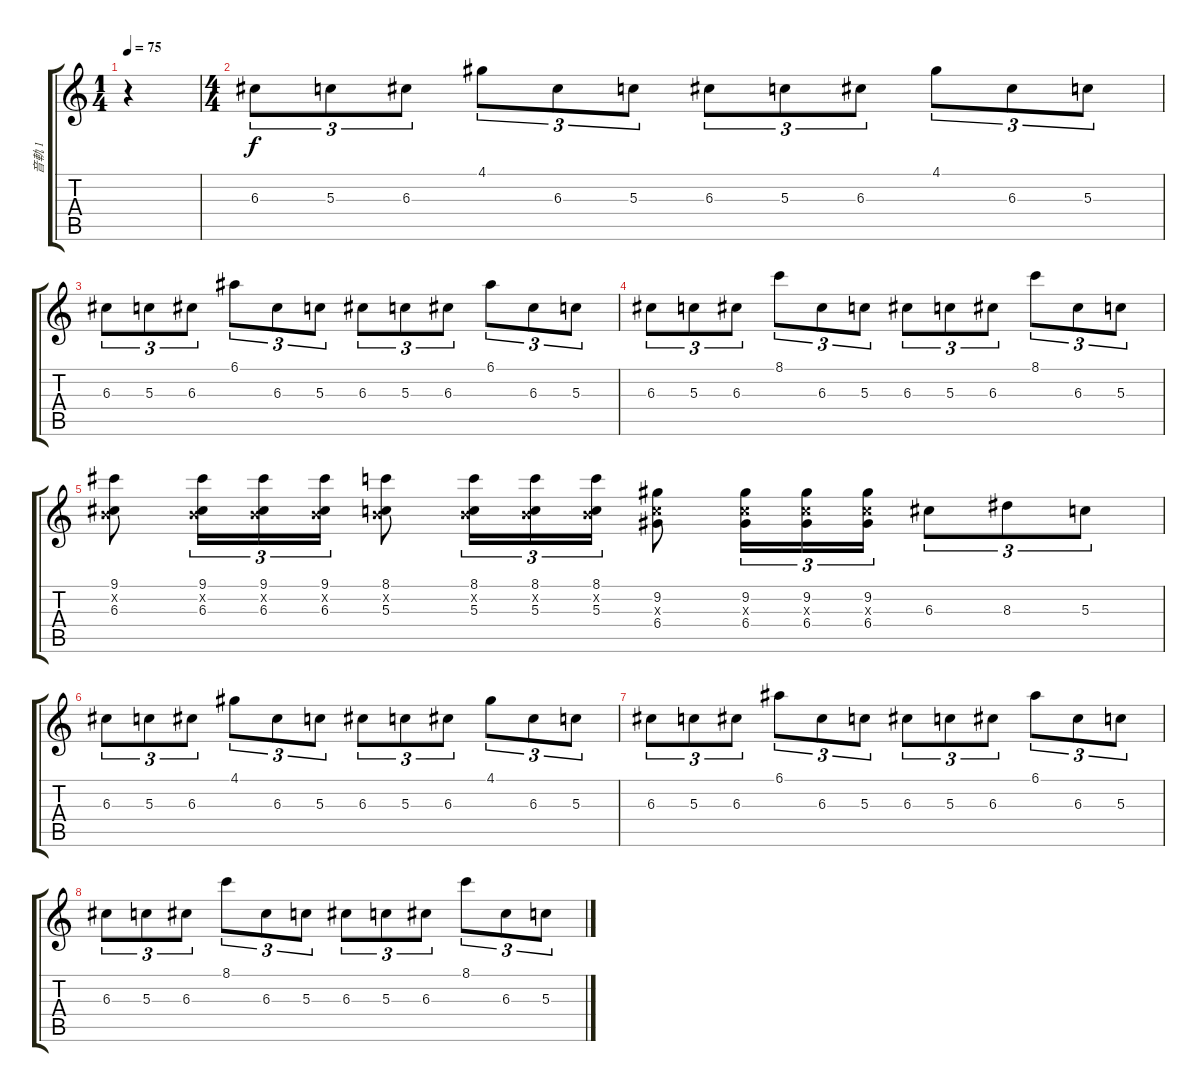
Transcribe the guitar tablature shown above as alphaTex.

\track ("音軌 1" "音軌 1") {instrument acousticguitarsteel}
\staff {score tabs}
\tuning (E4 B3 G3 D3 A2 E2) {hide}
\ts (1 4)
\tempo 75
\clef g2
\ks c
r.4{dy f} |
\ts (4 4)
6.3.8{tu (3 2) instrument overdrivenguitar} 5.3.8{tu (3 2)} 6.3.8{tu (3 2)} 4.1.8{tu (3 2)} 6.3.8{tu (3 2)} 5.3.8{tu (3 2)} 6.3.8{tu (3 2)} 5.3.8{tu (3 2)} 6.3.8{tu (3 2)} 4.1.8{tu (3 2)} 6.3.8{tu (3 2)} 5.3.8{tu (3 2)} |
6.3.8{tu (3 2)} 5.3.8{tu (3 2)} 6.3.8{tu (3 2)} 6.1.8{tu (3 2)} 6.3.8{tu (3 2)} 5.3.8{tu (3 2)} 6.3.8{tu (3 2)} 5.3.8{tu (3 2)} 6.3.8{tu (3 2)} 6.1.8{tu (3 2)} 6.3.8{tu (3 2)} 5.3.8{tu (3 2)} |
6.3.8{tu (3 2)} 5.3.8{tu (3 2)} 6.3.8{tu (3 2)} 8.1.8{tu (3 2)} 6.3.8{tu (3 2)} 5.3.8{tu (3 2)} 6.3.8{tu (3 2)} 5.3.8{tu (3 2)} 6.3.8{tu (3 2)} 8.1.8{tu (3 2)} 6.3.8{tu (3 2)} 5.3.8{tu (3 2)} |
(9.1 0.2{x} 6.3).8 (9.1 0.2{x} 6.3).16{tu (3 2)} (9.1 0.2{x} 6.3).16{tu (3 2)} (9.1 0.2{x} 6.3).16{tu (3 2)} (8.1 0.2{x} 5.3).8 (8.1 0.2{x} 5.3).16{tu (3 2)} (8.1 0.2{x} 5.3).16{tu (3 2)} (8.1 0.2{x} 5.3).16{tu (3 2)} (9.2 5.3{x} 6.4).8 (9.2 5.3{x} 6.4).16{tu (3 2)} (9.2 5.3{x} 6.4).16{tu (3 2)} (9.2 5.3{x} 6.4).16{tu (3 2)} 6.3.8{tu (3 2)} 8.3.8{tu (3 2)} 5.3.8{tu (3 2)} |
6.3.8{tu (3 2)} 5.3.8{tu (3 2)} 6.3.8{tu (3 2)} 4.1.8{tu (3 2)} 6.3.8{tu (3 2)} 5.3.8{tu (3 2)} 6.3.8{tu (3 2)} 5.3.8{tu (3 2)} 6.3.8{tu (3 2)} 4.1.8{tu (3 2)} 6.3.8{tu (3 2)} 5.3.8{tu (3 2)} |
6.3.8{tu (3 2)} 5.3.8{tu (3 2)} 6.3.8{tu (3 2)} 6.1.8{tu (3 2)} 6.3.8{tu (3 2)} 5.3.8{tu (3 2)} 6.3.8{tu (3 2)} 5.3.8{tu (3 2)} 6.3.8{tu (3 2)} 6.1.8{tu (3 2)} 6.3.8{tu (3 2)} 5.3.8{tu (3 2)} |
6.3.8{tu (3 2)} 5.3.8{tu (3 2)} 6.3.8{tu (3 2)} 8.1.8{tu (3 2)} 6.3.8{tu (3 2)} 5.3.8{tu (3 2)} 6.3.8{tu (3 2)} 5.3.8{tu (3 2)} 6.3.8{tu (3 2)} 8.1.8{tu (3 2)} 6.3.8{tu (3 2)} 5.3.8{tu (3 2)}
